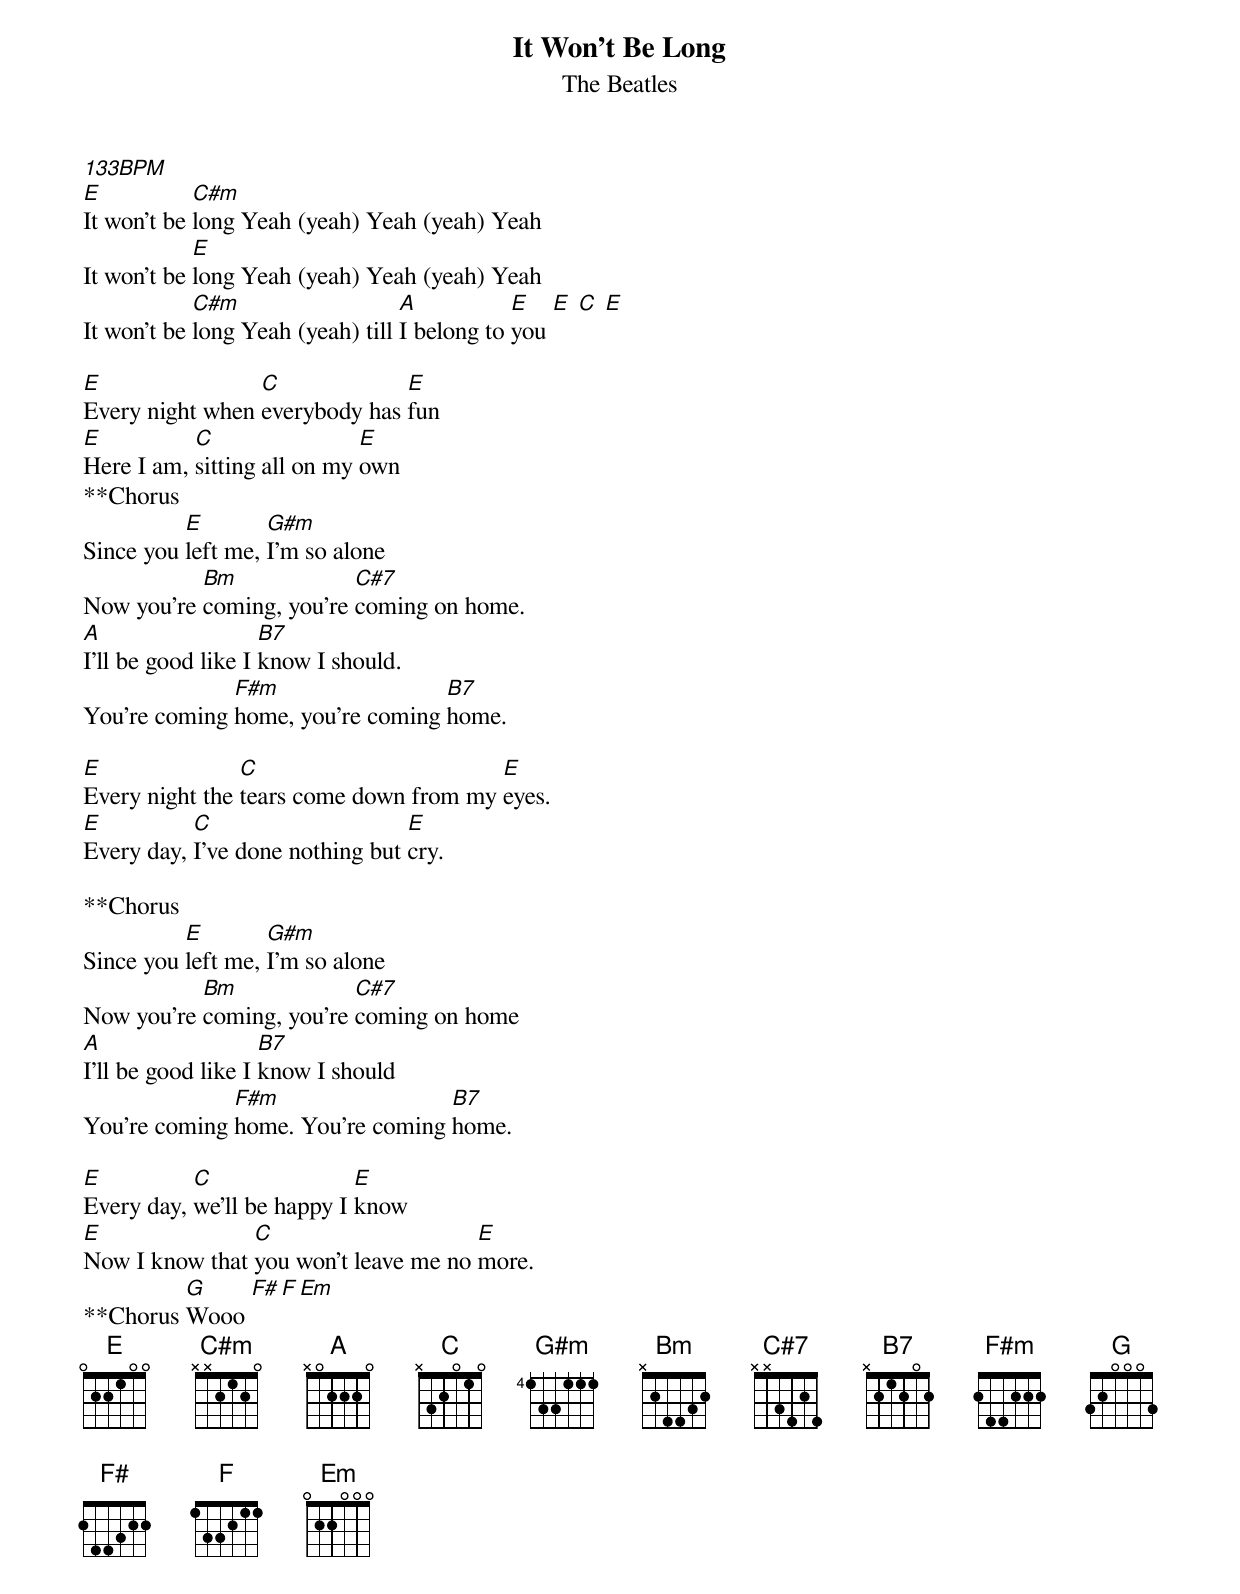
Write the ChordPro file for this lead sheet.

{title: It Won't Be Long}
{subtitle: The Beatles}
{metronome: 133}
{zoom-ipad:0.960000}
[133BPM]
[E]It won't be [C#m]long Yeah (yeah) Yeah (yeah) Yeah
It won't be [E]long Yeah (yeah) Yeah (yeah) Yeah
It won't be [C#m]long Yeah (yeah) till [A]I belong to [E]you [E] [C] [E]

[E]Every night when [C]everybody has [E]fun
[E]Here I am, [C]sitting all on my [E]own
**Chorus
Since you [E]left me, [G#m]I'm so alone
Now you're [Bm]coming, you're [C#7]coming on home.
[A]I'll be good like I [B7]know I should.
You're coming [F#m]home, you're coming [B7]home.

[E]Every night the [C]tears come down from my [E]eyes.
[E]Every day, [C]I've done nothing but [E]cry.

**Chorus
Since you [E]left me, [G#m]I'm so alone
Now you're [Bm]coming, you're [C#7]coming on home
[A]I'll be good like I [B7]know I should
You're coming [F#m]home. You're coming [B7]home.

[E]Every day, [C]we'll be happy I [E]know
[E]Now I know that [C]you won't leave me no [E]more.
**Chorus [G]Wooo [F#][F][Em]
